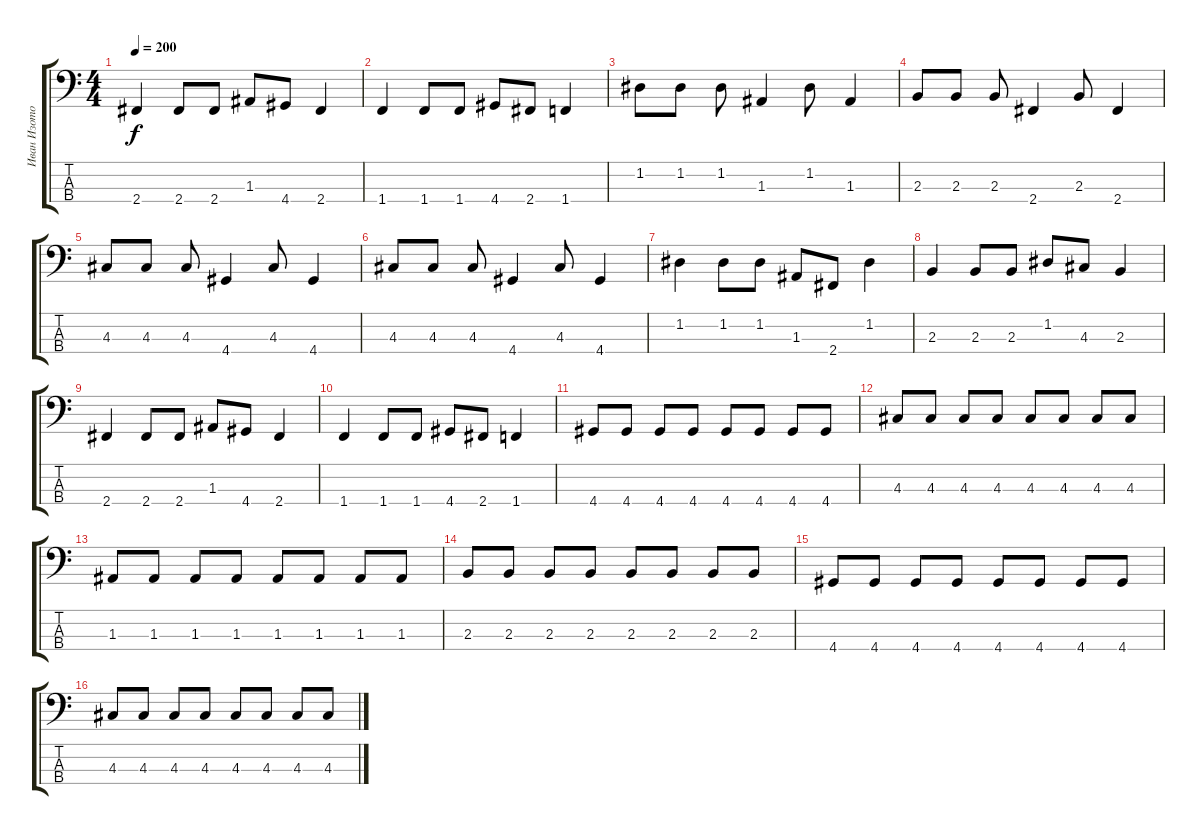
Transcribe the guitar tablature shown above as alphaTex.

\track ("Иван Изотов" "Иван Изото") {instrument electricbasspick}
\staff {score tabs}
\tuning (G2 D2 A1 E1) {hide}
\ts (4 4)
\tempo 200
\clef f4
\ks c
2.4.4{dy f} 2.4.8 2.4.8 1.3.8 4.4.8 2.4.4 |
1.4.4 1.4.8 1.4.8 4.4.8 2.4.8 1.4.4 |
1.2.8 1.2.8 1.2.8 1.3.4 1.2.8 1.3.4 |
2.3.8 2.3.8 2.3.8 2.4.4 2.3.8 2.4.4 |
4.3.8 4.3.8 4.3.8 4.4.4 4.3.8 4.4.4 |
4.3.8 4.3.8 4.3.8 4.4.4 4.3.8 4.4.4 |
1.2.4 1.2.8 1.2.8 1.3.8 2.4.8 1.2.4 |
2.3.4 2.3.8 2.3.8 1.2.8 4.3.8 2.3.4 |
2.4.4 2.4.8 2.4.8 1.3.8 4.4.8 2.4.4 |
1.4.4 1.4.8 1.4.8 4.4.8 2.4.8 1.4.4 |
4.4.8 4.4.8 4.4.8 4.4.8 4.4.8 4.4.8 4.4.8 4.4.8 |
4.3.8 4.3.8 4.3.8 4.3.8 4.3.8 4.3.8 4.3.8 4.3.8 |
1.3.8 1.3.8 1.3.8 1.3.8 1.3.8 1.3.8 1.3.8 1.3.8 |
2.3.8 2.3.8 2.3.8 2.3.8 2.3.8 2.3.8 2.3.8 2.3.8 |
4.4.8 4.4.8 4.4.8 4.4.8 4.4.8 4.4.8 4.4.8 4.4.8 |
4.3.8 4.3.8 4.3.8 4.3.8 4.3.8 4.3.8 4.3.8 4.3.8
